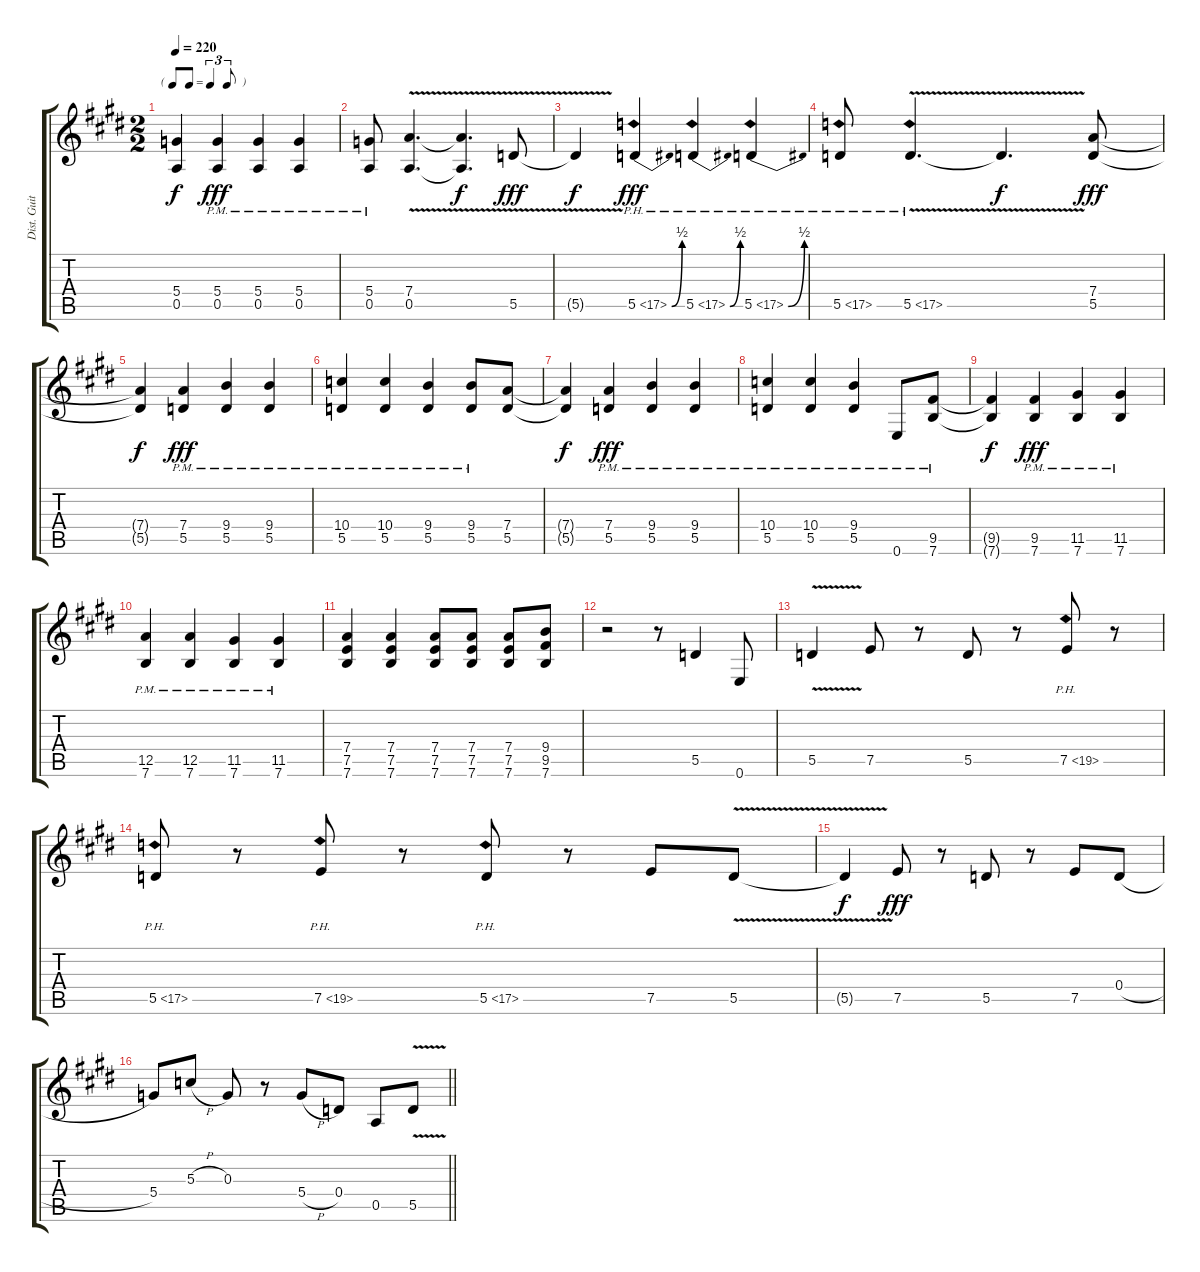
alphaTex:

\track ("Dist. Guitar" "Dist. Guit") {instrument distortionguitar}
\staff {score tabs}
\tuning (E4 B3 G3 D3 A2 E2) {hide}
\ts (2 2)
\tf triplet8th
\tempo 220
\clef g2
\ks e
(5.4{t} 0.5{t}).4{dy f} (5.4{pm} 0.5{pm}).4{dy fff} (5.4{pm} 0.5{pm}).4 (5.4{pm} 0.5{pm}).4 |
(5.4{pm} 0.5{pm}).8 (7.4{v} 0.5).4{d} (7.4{t} 0.5{t}).4{d dy f} 5.5{v}.8{dy fff} |
5.5{t}.4{dy f} 5.5{be (bend 0 0 60 2) ph 12}.4{dy fff} 5.5{be (bend 0 0 60 2) ph 12}.4 5.5{be (bend 0 0 60 2) ph 12}.4 |
5.5{ph 12}.8 5.5{ph 12 v}.4{d} 5.5{t}.4{d dy f} (7.4 5.5).8{dy fff} |
(7.4{t} 5.5{t}).4{dy f} (7.4{pm} 5.5{pm}).4{dy fff} (9.4{pm} 5.5{pm}).4 (9.4{pm} 5.5{pm}).4 |
(10.4{pm} 5.5{pm}).4 (10.4{pm} 5.5{pm}).4 (9.4{pm} 5.5{pm}).4 (9.4{pm} 5.5{pm}).8 (7.4 5.5).8 |
(7.4{t} 5.5{t}).4{dy f} (7.4{pm} 5.5{pm}).4{dy fff} (9.4{pm} 5.5{pm}).4 (9.4{pm} 5.5{pm}).4 |
(10.4{pm} 5.5{pm}).4 (10.4{pm} 5.5{pm}).4 (9.4{pm} 5.5{pm}).4 0.6{pm}.8 (9.5{pm} 7.6{pm}).8 |
(9.5{t} 7.6{t}).4{dy f} (9.5{pm} 7.6{pm}).4{dy fff} (11.5{pm} 7.6{pm}).4 (11.5{pm} 7.6{pm}).4 |
(12.5{pm} 7.6{pm}).4 (12.5{pm} 7.6{pm}).4 (11.5{pm} 7.6{pm}).4 (11.5{pm} 7.6{pm}).4 |
(7.4 7.5 7.6).4 (7.4 7.5 7.6).4 (7.4 7.5 7.6).8 (7.4 7.5 7.6).8 (7.4 7.5 7.6).8 (9.4 9.5 7.6).8 |
r.2 r.8 5.5.4 0.6.8 |
5.5{v}.4 7.5.8 r.8 5.5.8 r.8 7.5{ph 12}.8 r.8 |
5.5{ph 12}.8 r.8 7.5{ph 12}.8 r.8 5.5{ph 12}.8 r.8 7.5.8 5.5{v}.8 |
5.5{t}.4{dy f} 7.5.8{dy fff} r.8 5.5.8 r.8 7.5.8 0.4{h}.8 |
\barLineRight lightlight
5.4.8 5.3{h}.8 0.3.8 r.8 5.4{h}.8 0.4.8 0.5.8 5.5{v}.8
